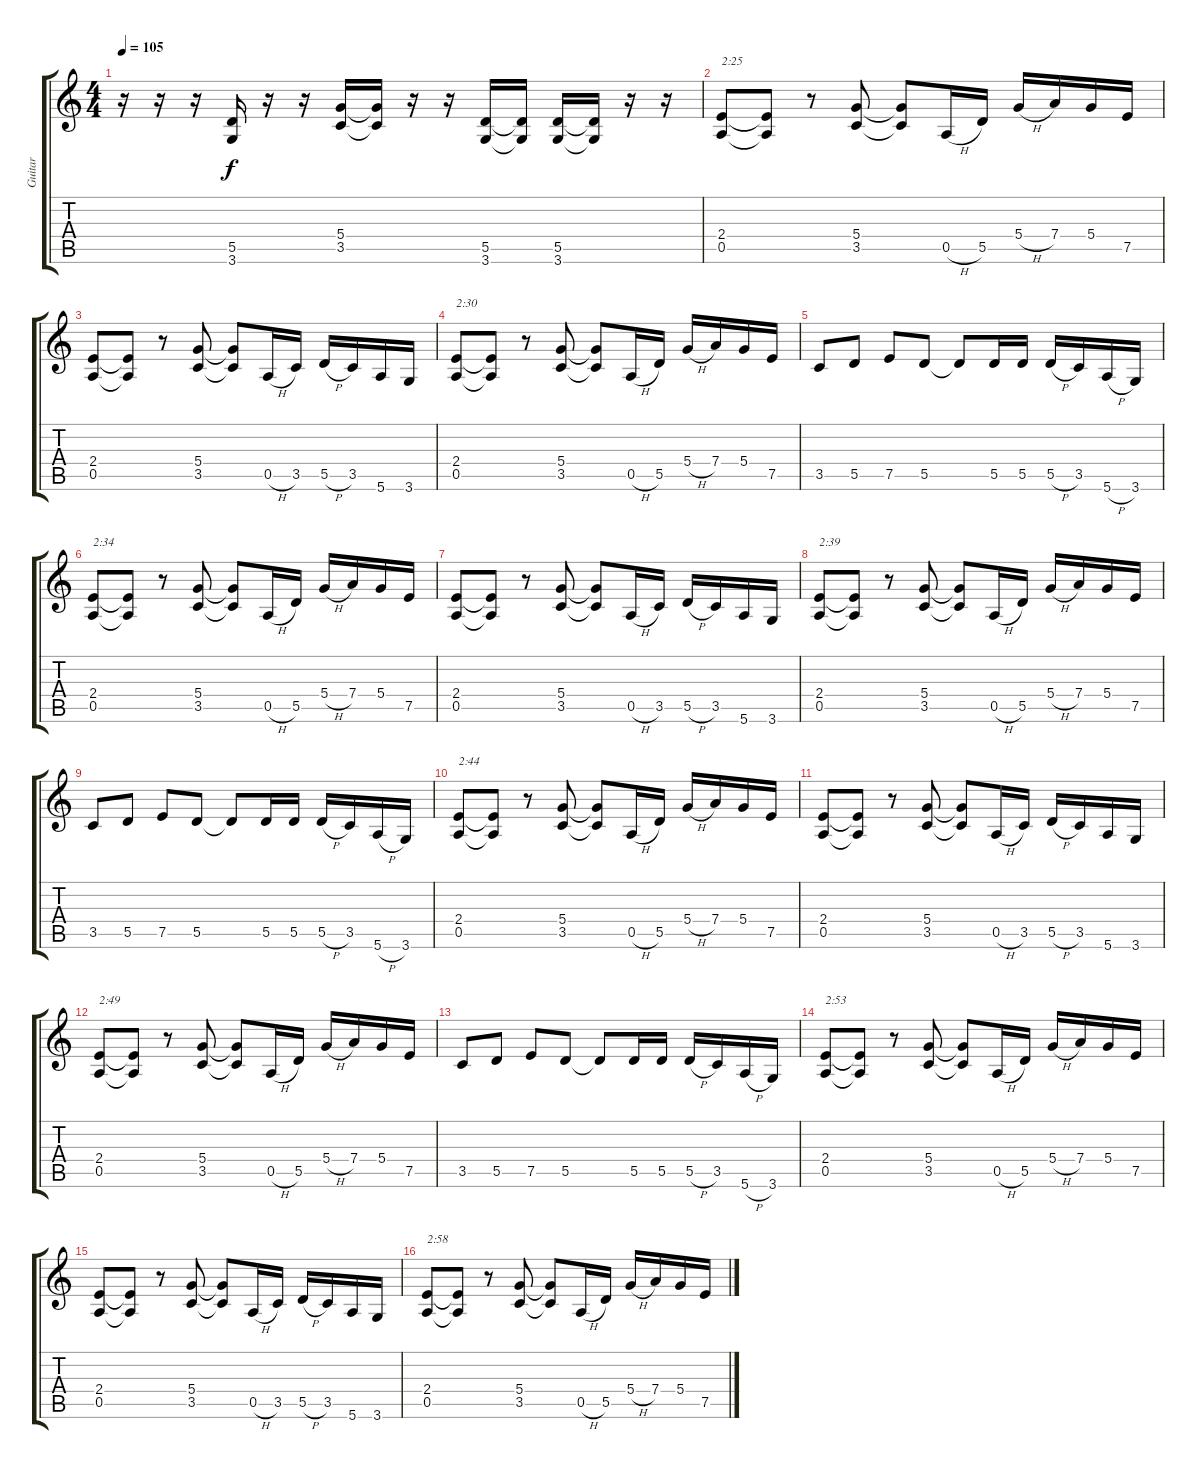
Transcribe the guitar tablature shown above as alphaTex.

\track ("Guitar" "Guitar") {instrument overdrivenguitar}
\staff {score tabs}
\tuning (E4 B3 G3 D3 A2 E2) {hide}
\ts (4 4)
\tempo 105
\clef g2
\ks c
r.16{dy f} r.16 r.16 (5.5{t} 3.6{t}).16 r.16 r.16 (5.4 3.5).16 (5.4{t} 3.5{t}).16 r.16 r.16 (5.5 3.6).16 (5.5{t} 3.6{t}).16 (5.5 3.6).16 (5.5{t} 3.6{t}).16 r.16 r.16 |
(2.4 0.5).8{txt "2:25"} (2.4{t} 0.5{t}).8 r.8 (5.4 3.5).8 (5.4{t} 3.5{t}).8 0.5{h}.16 5.5.16 5.4{h}.16 7.4.16 5.4.16 7.5.16 |
(2.4 0.5).8 (2.4{t} 0.5{t}).8 r.8 (5.4 3.5).8 (5.4{t} 3.5{t}).8 0.5{h}.16 3.5.16 5.5{h}.16 3.5.16 5.6.16 3.6.16 |
(2.4 0.5).8{txt "2:30"} (2.4{t} 0.5{t}).8 r.8 (5.4 3.5).8 (5.4{t} 3.5{t}).8 0.5{h}.16 5.5.16 5.4{h}.16 7.4.16 5.4.16 7.5.16 |
3.5.8 5.5.8 7.5.8 5.5.8 5.5{t}.8 5.5.16 5.5.16 5.5{h}.16 3.5.16 5.6{h}.16 3.6.16 |
(2.4 0.5).8{txt "2:34"} (2.4{t} 0.5{t}).8 r.8 (5.4 3.5).8 (5.4{t} 3.5{t}).8 0.5{h}.16 5.5.16 5.4{h}.16 7.4.16 5.4.16 7.5.16 |
(2.4 0.5).8 (2.4{t} 0.5{t}).8 r.8 (5.4 3.5).8 (5.4{t} 3.5{t}).8 0.5{h}.16 3.5.16 5.5{h}.16 3.5.16 5.6.16 3.6.16 |
(2.4 0.5).8{txt "2:39"} (2.4{t} 0.5{t}).8 r.8 (5.4 3.5).8 (5.4{t} 3.5{t}).8 0.5{h}.16 5.5.16 5.4{h}.16 7.4.16 5.4.16 7.5.16 |
3.5.8 5.5.8 7.5.8 5.5.8 5.5{t}.8 5.5.16 5.5.16 5.5{h}.16 3.5.16 5.6{h}.16 3.6.16 |
(2.4 0.5).8{txt "2:44"} (2.4{t} 0.5{t}).8 r.8 (5.4 3.5).8 (5.4{t} 3.5{t}).8 0.5{h}.16 5.5.16 5.4{h}.16 7.4.16 5.4.16 7.5.16 |
(2.4 0.5).8 (2.4{t} 0.5{t}).8 r.8 (5.4 3.5).8 (5.4{t} 3.5{t}).8 0.5{h}.16 3.5.16 5.5{h}.16 3.5.16 5.6.16 3.6.16 |
(2.4 0.5).8{txt "2:49"} (2.4{t} 0.5{t}).8 r.8 (5.4 3.5).8 (5.4{t} 3.5{t}).8 0.5{h}.16 5.5.16 5.4{h}.16 7.4.16 5.4.16 7.5.16 |
3.5.8 5.5.8 7.5.8 5.5.8 5.5{t}.8 5.5.16 5.5.16 5.5{h}.16 3.5.16 5.6{h}.16 3.6.16 |
(2.4 0.5).8{txt "2:53"} (2.4{t} 0.5{t}).8 r.8 (5.4 3.5).8 (5.4{t} 3.5{t}).8 0.5{h}.16 5.5.16 5.4{h}.16 7.4.16 5.4.16 7.5.16 |
(2.4 0.5).8 (2.4{t} 0.5{t}).8 r.8 (5.4 3.5).8 (5.4{t} 3.5{t}).8 0.5{h}.16 3.5.16 5.5{h}.16 3.5.16 5.6.16 3.6.16 |
(2.4 0.5).8{txt "2:58"} (2.4{t} 0.5{t}).8 r.8 (5.4 3.5).8 (5.4{t} 3.5{t}).8 0.5{h}.16 5.5.16 5.4{h}.16 7.4.16 5.4.16 7.5.16
